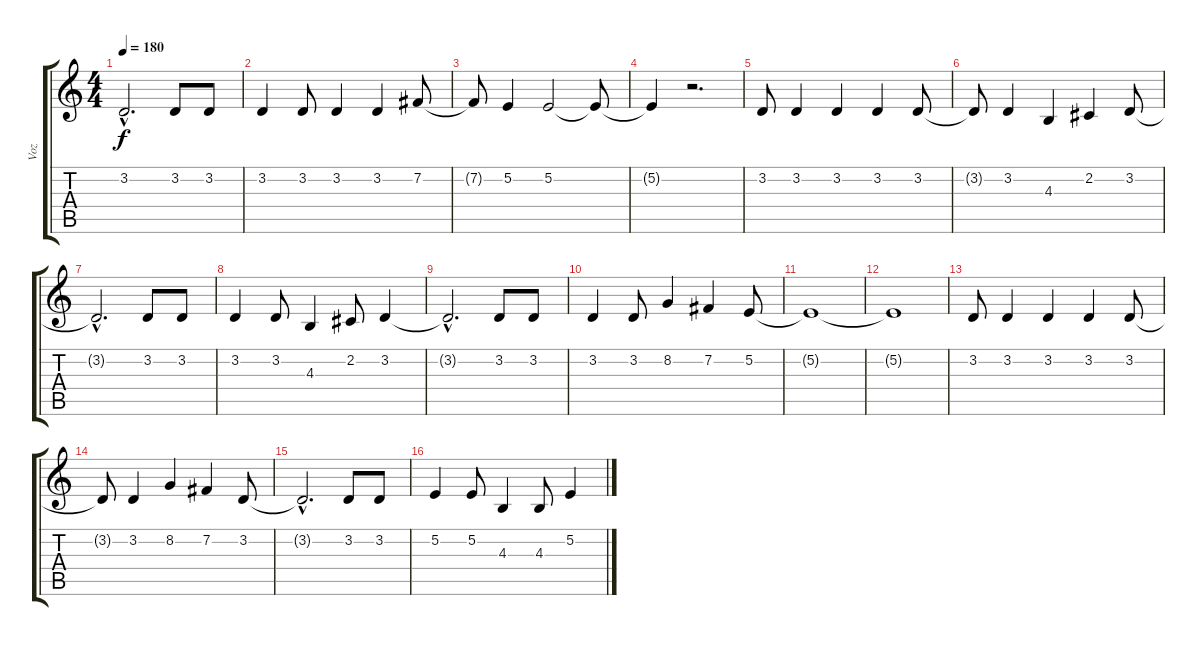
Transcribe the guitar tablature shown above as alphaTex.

\track ("Voz" "Voz") {instrument lead6voice}
\staff {score tabs}
\tuning (E4 B3 G3 D3 A2 E2) {hide}
\ts (4 4)
\tempo 180
\clef g2
\ks c
3.2{hac t}.2{d dy f} 3.2.8 3.2.8 |
3.2.4 3.2.8 3.2.4 3.2.4 7.2.8 |
7.2{t}.8 5.2.4 5.2.2 5.2{t}.8 |
5.2{t}.4 r.2{d} |
3.2.8 3.2.4 3.2.4 3.2.4 3.2.8 |
3.2{t}.8 3.2.4 4.3.4 2.2.4 3.2.8 |
3.2{hac t}.2{d} 3.2.8 3.2.8 |
3.2.4 3.2.8 4.3.4 2.2.8 3.2.4 |
3.2{hac t}.2{d} 3.2.8 3.2.8 |
3.2.4 3.2.8 8.2.4 7.2.4 5.2.8 |
5.2{t}.1 |
5.2{t}.1 |
3.2.8 3.2.4 3.2.4 3.2.4 3.2.8 |
3.2{t}.8 3.2.4 8.2.4 7.2.4 3.2.8 |
3.2{hac t}.2{d} 3.2.8 3.2.8 |
5.2.4 5.2.8 4.3.4 4.3.8 5.2.4
